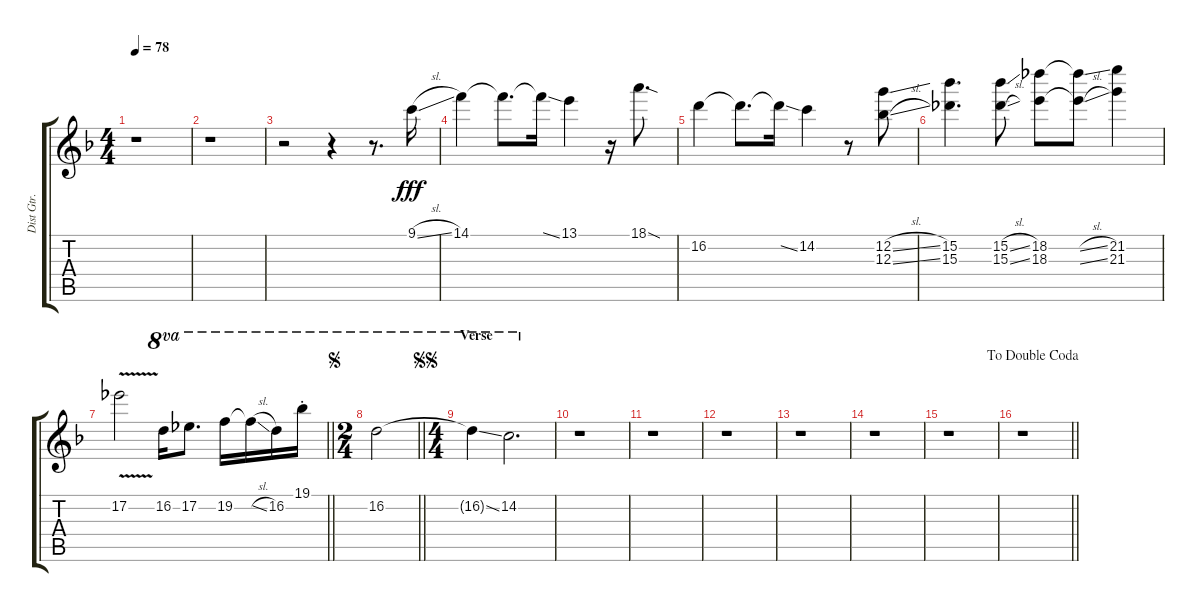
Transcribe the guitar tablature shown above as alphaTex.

\track (" Dist Gtr. Tuned DAEGBbEb" " Dist Gtr.") {instrument distortionguitar}
\staff {score tabs}
\tuning (Eb4 Bb3 G4 E4 A3 D3) {hide}
\ts (4 4)
\tempo 78
\clef g2
\ks f
r.1{dy fff instrument distortionguitar} |
r.1 |
r.2 r.4 r.8{d} 9.1{sl}.16 |
14.1.4 14.1{t}.8{d} 14.1{ss t}.16 13.1.4 r.16 18.1{sod}.8{d} |
16.2.4 16.2{t}.8{d} 16.2{ss t}.16 14.2.4 r.8 (12.2{sl} 12.3{ss}).8 |
(15.2 15.3).4{d} (15.2{sl} 15.3{ss}).8 (18.2 18.3).8 (18.2{sl t} 18.3{ss t}).8 (21.2 21.3).4 |
\barLineRight lightlight
17.2{v}.2 16.2.16{ot 8va} 17.2.8{d ot 8va} 19.2.16{ot 8va} 19.2{sl t}.16{ot 8va} 16.2.16{ot 8va} 19.1{st}.16{ot 8va} |
\ts (2 4)
\jump segno
\barLineRight lightlight
16.2.2{ot 8va} |
\ts (4 4)
\section ("" "Verse")
\jump segnosegno
16.2{ss t}.4{ot 8va} 14.2.2{d ot 8va} |
r.1 |
r.1 |
r.1 |
r.1 |
r.1 |
r.1 |
\jump dadoublecoda
\barLineRight lightlight
r.1
